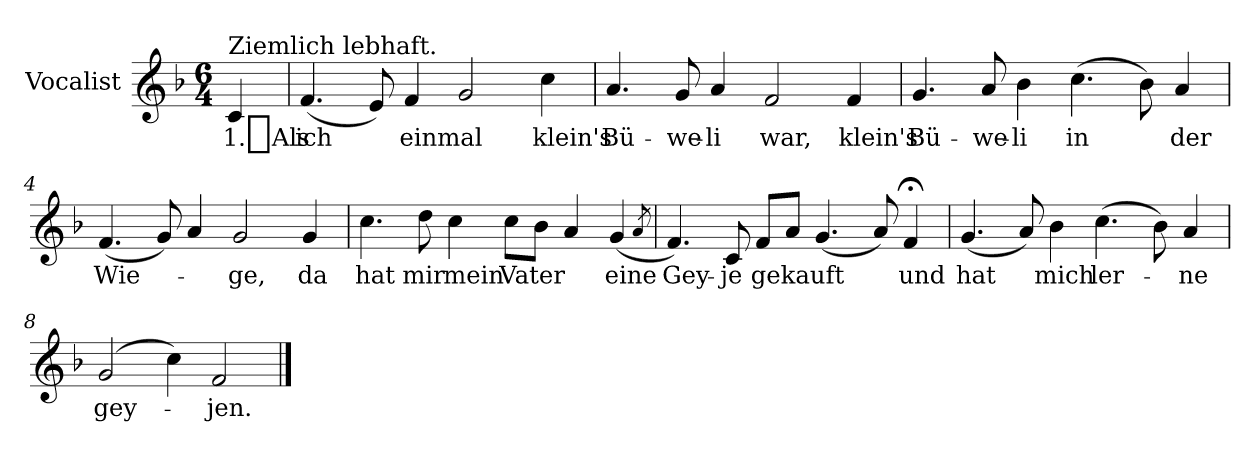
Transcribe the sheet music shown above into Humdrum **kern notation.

**kern	**text
*part1	*part1
*staff1	*staff1
*I"Vocalist	*
*k[b-]	*
*F:	*
*M6/4	*
=	=
!LO:TX:a:t=Ziemlich lebhaft.	!
4c	1._Als
=1	=1
(4.f	ich
8e)	.
4f	einmal
2g	.
4cc	klein's
=2	=2
4.a	Bü-
8g	-we-
4a	-li
2f	war,
4f	klein's
=3	=3
4.g	Bü-
8a	-we-
4b-	-li
(4.cc	in
8b-)	.
4a	der
=4	=4
(4.f	Wie-
8g)	.
4a	.
2g	-ge,
4g	da
=5	=5
4.cc	hat
8dd	mir
4cc	mein
8ccL	Vater
8b-J	.
4a	.
(4g	eine
8qa	.
=6	=6
4.f)	Gey-
8c	-je
8fL	gekauft
8aJ	.
(4.g	.
8a)	.
4f;<	und
=7	=7
(4.g	hat
8a)	.
4b-	mich
(4.cc	ler-
8b-)	.
4a	-ne
=8	=8
(2g	gey-
4cc)	.
2f	-jen.
==	==
*-	*-
